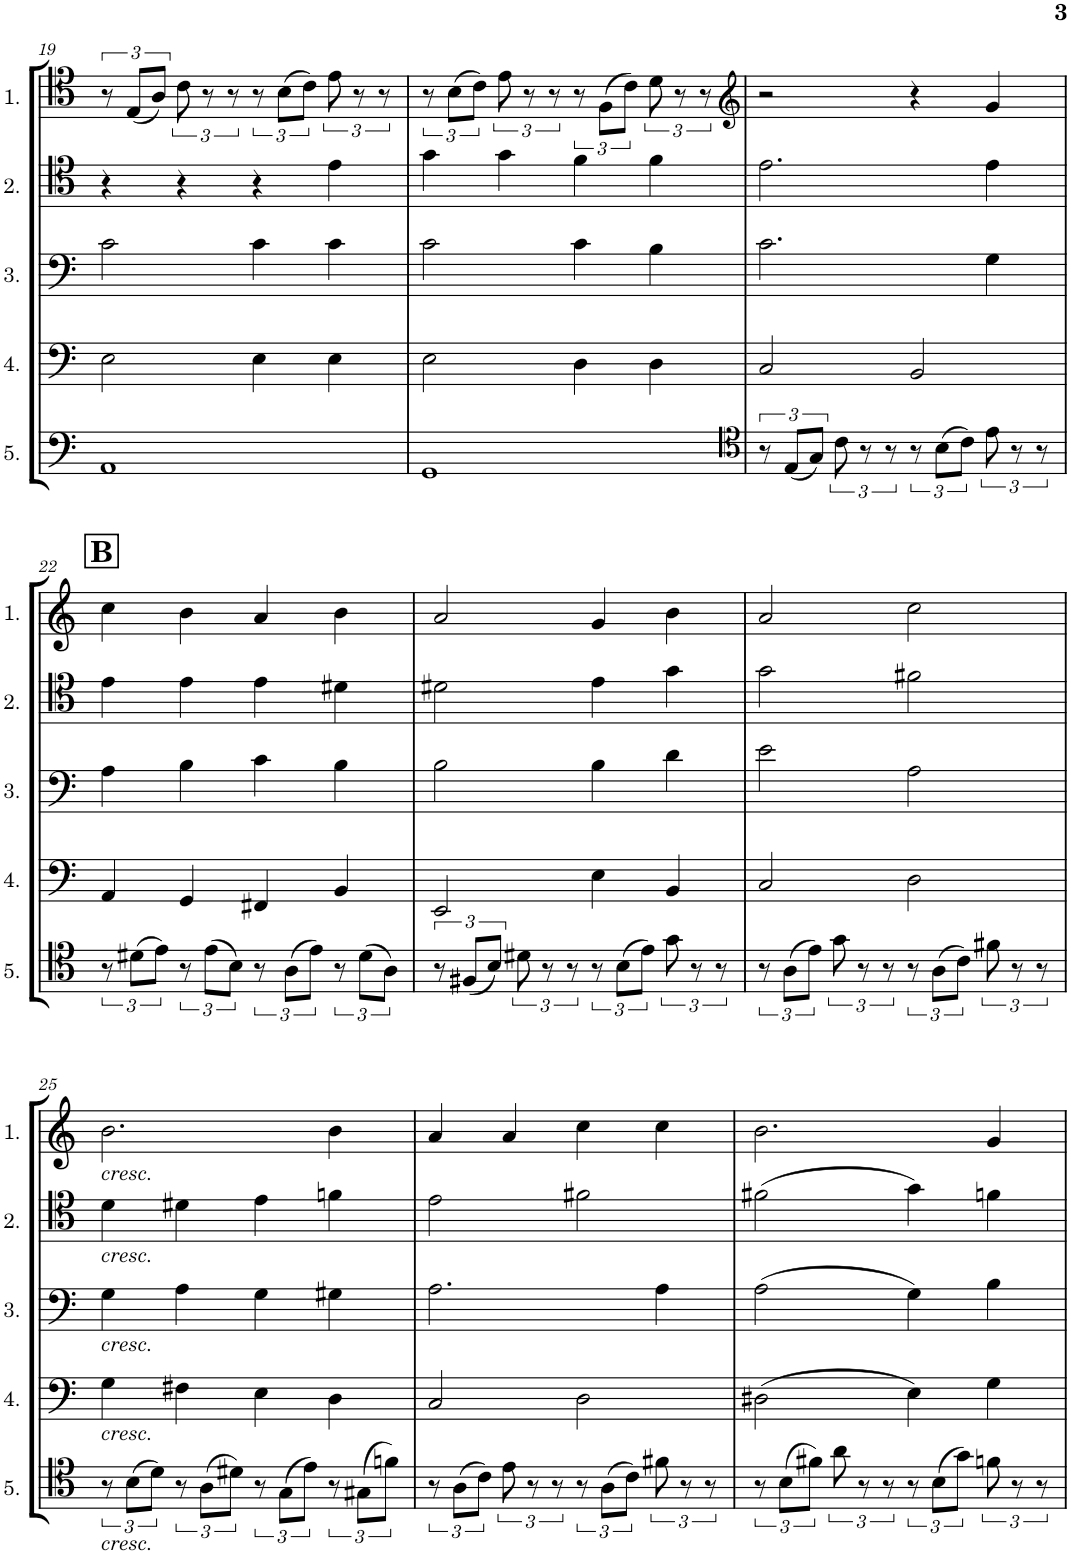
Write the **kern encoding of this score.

**kern	**kern	**kern	**kern	**kern
*part5	*part4	*part3	*part2	*part1
*staff5	*staff4	*staff3	*staff2	*staff1
*I"Cello 5	*I"Cello 4	*I"Cello 3	*I"Cello 2	*I"Cello 1
!!LO:PB:g=z
*clefF4	*clefF4	*clefF4	*clefC4	*clefC4
*k[]	*k[]	*k[]	*k[]	*k[]
*M4/4	*M4/4	*M4/4	*M4/4	*M4/4
*met(c)	*met(c)	*met(c)	*met(c)	*met(c)
=19	=19	=19	=19	=19
1AA	2E\	2c\	4r	12r
.	.	.	.	(12E/L
.	.	.	.	12A/J)
.	.	.	4r	12c\
.	.	.	.	4r
.	4E\	4c\	4r	.
.	.	.	.	(12B\L
.	.	.	.	12c\J)
.	4E\	4c\	4e\	12e\
.	.	.	.	12r
.	.	.	.	12r
=20	=20	=20	=20	=20
1GG	2E\	2c\	4g\	12r
.	.	.	.	(12B\L
.	.	.	.	12c\J)
.	.	.	4g\	12e\
.	.	.	.	4r
.	4D\	4c\	4f\	.
.	.	.	.	(12F\L
.	.	.	.	12c\J)
.	4D\	4B\	4f\	12d\
.	.	.	.	12r
.	.	.	.	12r
=21	=21	=21	=21	=21
*clefC4	*	*	*	*clefG2
12r	2C/	2.c\	2.e\	2r
(12E/L	.	.	.	.
12G/J)	.	.	.	.
12c\	.	.	.	.
4r	.	.	.	.
.	2BB/	.	.	4r
(12B\L	.	.	.	.
12c\J)	.	.	.	.
12e\	.	4G\	4e\	4g/
12r	.	.	.	.
12r	.	.	.	.
!!LO:LB:g=z
!!LO:REH:place=s1:a:B:cj:fs=14:t=B
=22	=22	=22	=22	=22
12r	4AA/	4A\	4e\	4cc\
(12d#X\L	.	.	.	.
12e\J)	.	.	.	.
12r	4GG/	4B\	4e\	4b\
(12e\L	.	.	.	.
12B\J)	.	.	.	.
12r	4FF#X/	4c\	4e\	4a/
(12A\L	.	.	.	.
12e\J)	.	.	.	.
12r	4BB/	4B\	4d#X\	4b\
(12d#\L	.	.	.	.
12A\J)	.	.	.	.
=23	=23	=23	=23	=23
12r	2EE/	2B\	2d#X\	2a/
(12F#X/L	.	.	.	.
12B/J)	.	.	.	.
12d#X\	.	.	.	.
4r	.	.	.	.
.	4E\	4B\	4e\	4g/
(12B\L	.	.	.	.
12e\J)	.	.	.	.
12g\	4BB/	4d\	4g\	4b\
12r	.	.	.	.
12r	.	.	.	.
=24	=24	=24	=24	=24
12r	2C/	2e\	2g\	2a/
(12A\L	.	.	.	.
12e\J)	.	.	.	.
12g\	.	.	.	.
4r	.	.	.	.
.	2D\	2A\	2f#X\	2cc\
(12A\L	.	.	.	.
12c\J)	.	.	.	.
12f#X\	.	.	.	.
12r	.	.	.	.
12r	.	.	.	.
!!LO:LB:g=z
=25	=25	=25	=25	=25
!	!	!	!	!LO:TX:b:i:t=cresc.
!	!	!	!LO:TX:b:i:t=cresc.	!
!	!	!LO:TX:b:i:t=cresc.	!	!
!	!LO:TX:b:i:t=cresc.	!	!	!
!LO:TX:b:i:t=cresc.	!	!	!	!
12r	4G\	4G\	4d\	2.b\
(12B\L	.	.	.	.
12d\J)	.	.	.	.
12r	4F#X\	4A\	4d#X\	.
(12A\L	.	.	.	.
12d#X\J)	.	.	.	.
12r	4E\	4G\	4e\	.
(12G\L	.	.	.	.
12e\J)	.	.	.	.
12r	4D\	4G#X\	4fn\	4b\
(12G#X\L	.	.	.	.
12fn\J)	.	.	.	.
=26	=26	=26	=26	=26
12r	2C/	2.A\	2e\	4a/
(12A\L	.	.	.	.
12c\J)	.	.	.	.
12e\	.	.	.	4a/
4r	.	.	.	.
.	2D\	.	2f#X\	4cc\
(12A\L	.	.	.	.
12c\J)	.	.	.	.
12f#X\	.	4A\	.	4cc\
12r	.	.	.	.
12r	.	.	.	.
=27	=27	=27	=27	=27
12r	(2D#X\	(2A\	(2f#X\	2.b\
(12B\L	.	.	.	.
12f#X\J)	.	.	.	.
12a\	.	.	.	.
4r	.	.	.	.
.	4E\)	4G\)	4g\)	.
(12B\L	.	.	.	.
12g\J)	.	.	.	.
12fn\	4G\	4B\	4fn\	4g/
12r	.	.	.	.
12r	.	.	.	.
=	=	=	=	=
*-	*-	*-	*-	*-
